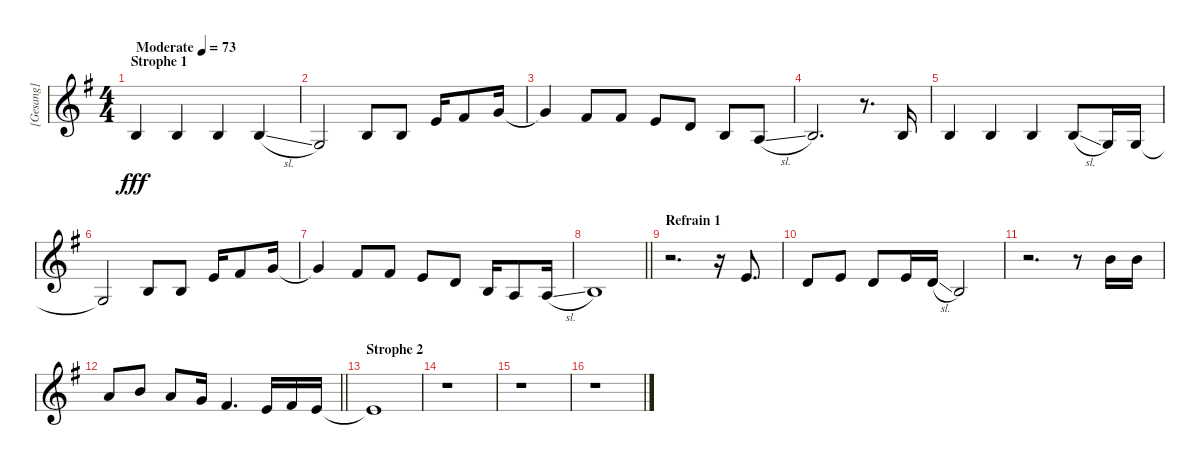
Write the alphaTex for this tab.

\track ("[Gesang]" "[Gesang]") {instrument tenorsax}
\staff {score}
\tuning (E4 B3 G3 D3 A2 E2) {hide}
\ts (4 4)
\section ("" "Strophe 1")
\tempo (73 "Moderate")
\clef g2
\ks eminor
4.3.4{dy fff instrument tenorsax} 4.3.4 4.3.4 4.3{sl}.4 |
0.3.2 4.3.8 4.3.8 0.1.16 2.1.8 3.1.16 |
3.1{t}.4 2.1.8 2.1.8 5.2.8 3.2.8 4.3.8 2.3{sl}.8 |
4.3.2{d} r.8{d} 4.3.16 |
4.3.4 4.3.4 4.3.4 4.3{sl}.8 0.3.16 0.3.16 |
0.3{t}.2 4.3.8 4.3.8 0.1.16 2.1.8 3.1.16 |
3.1{t}.4 2.1.8 2.1.8 5.2.8 3.2.8 4.3.16 2.3.8 2.3{sl}.16 |
\barLineRight lightlight
4.3.1 |
\section ("" "Refrain 1")
r.2{d} r.16 5.2.8{d} |
3.2.8 5.2.8 3.2.8 5.2.16 3.2{sl}.16 0.2.2 |
r.2{d} r.8 7.1.16 7.1.16 |
\barLineRight lightlight
5.1.8 7.1.8 5.1.8 3.1.16 2.1{be (custom 0 0 5 0 10 2 15 0 60 0)}.4{d} 0.1.16 2.1.16 0.1.16 |
\section ("" "Strophe 2")
0.1{t}.1 |
r.1 |
r.1 |
r.1
